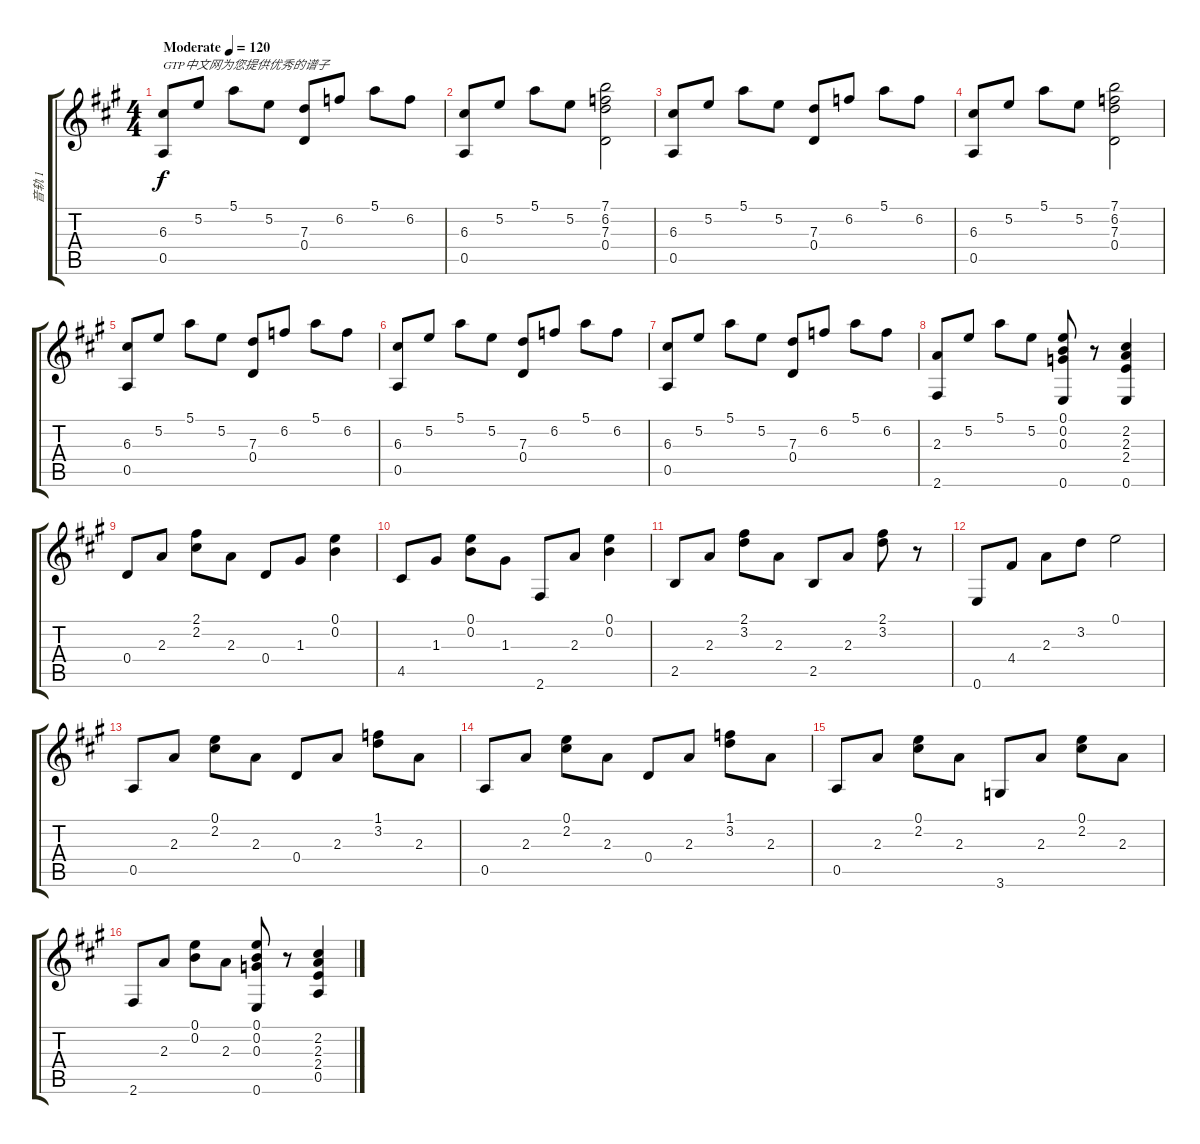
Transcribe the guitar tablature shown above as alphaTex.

\track ("音轨 1" "音轨 1") {instrument acousticguitarsteel}
\staff {score tabs}
\tuning (E4 B3 G3 D3 A2 E2) {hide}
\ts (4 4)
\tempo (120 "Moderate")
\clef g2
\ks a
(6.3 0.5).8{txt "GTP中文网为您提供优秀的谱子" dy f instrument acousticguitarsteel} 5.2.8 5.1.8 5.2.8 (7.3 0.4).8 6.2.8 5.1.8 6.2.8 |
(6.3 0.5).8 5.2.8 5.1.8 5.2.8 (7.1 6.2 7.3 0.4).2 |
(6.3 0.5).8 5.2.8 5.1.8 5.2.8 (7.3 0.4).8 6.2.8 5.1.8 6.2.8 |
(6.3 0.5).8 5.2.8 5.1.8 5.2.8 (7.1 6.2 7.3 0.4).2 |
(6.3 0.5).8 5.2.8 5.1.8 5.2.8 (7.3 0.4).8 6.2.8 5.1.8 6.2.8 |
(6.3 0.5).8 5.2.8 5.1.8 5.2.8 (7.3 0.4).8 6.2.8 5.1.8 6.2.8 |
(6.3 0.5).8 5.2.8 5.1.8 5.2.8 (7.3 0.4).8 6.2.8 5.1.8 6.2.8 |
(2.3 2.6).8 5.2.8 5.1.8 5.2.8 (0.1 0.2 0.3 0.6).8{beam Up} r.8 (2.2 2.3 2.4 0.6).4 |
0.4.8 2.3.8 (2.1 2.2).8 2.3.8 0.4.8 1.3.8 (0.1 0.2).4 |
4.5.8 1.3.8 (0.1 0.2).8 1.3.8 2.6.8 2.3.8 (0.1 0.2).4 |
2.5.8 2.3.8 (2.1 3.2).8 2.3.8 2.5.8 2.3.8 (2.1 3.2).8 r.8 |
0.6.8 4.4.8 2.3.8 3.2.8 0.1.2 |
0.5.8 2.3.8 (0.1 2.2).8 2.3.8 0.4.8 2.3.8 (1.1 3.2).8 2.3.8 |
0.5.8 2.3.8 (0.1 2.2).8 2.3.8 0.4.8 2.3.8 (1.1 3.2).8 2.3.8 |
0.5.8 2.3.8 (0.1 2.2).8 2.3.8 3.6.8 2.3.8 (0.1 2.2).8 2.3.8 |
2.6.8 2.3.8 (0.1 0.2).8 2.3.8 (0.1 0.2 0.3 0.6).8 r.8 (2.2 2.3 2.4 0.5).4
